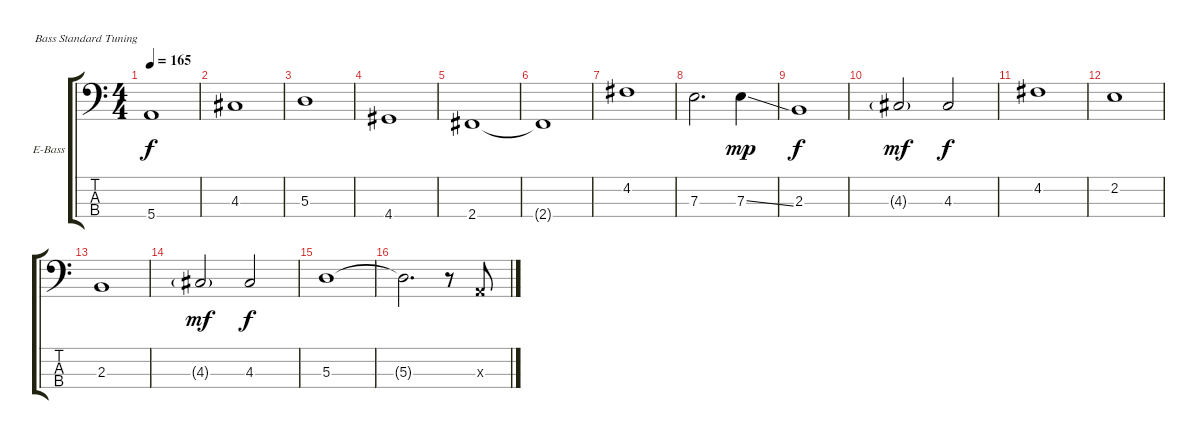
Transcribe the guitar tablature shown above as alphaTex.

\defaultSystemsLayout 4
\bracketExtendMode groupsimilarinstruments
\firstSystemTrackNameOrientation horizontal
\otherSystemsTrackNameOrientation horizontal
\track ("Electric Bass" "E-Bass") {instrument electricbassfinger}
\staff {score tabs}
\tuning (G2 D2 A1 E1)
\ts (4 4)
\tempo 165
\clef f4
\ks c
5.4.1{dy f} |
4.3.1 |
5.3.1 |
4.4.1 |
2.4.1 |
2.4{t}.1 |
4.2.1 |
7.3.2{d} 7.3{ss}.4{dy mp} |
2.3.1{dy f} |
4.3{g}.2{dy mf} 4.3.2{dy f} |
4.2.1 |
2.2.1 |
2.3.1 |
4.3{g}.2{dy mf} 4.3.2{dy f} |
5.3.1 |
5.3{t}.2{d} r.8 0.3{x}.8
